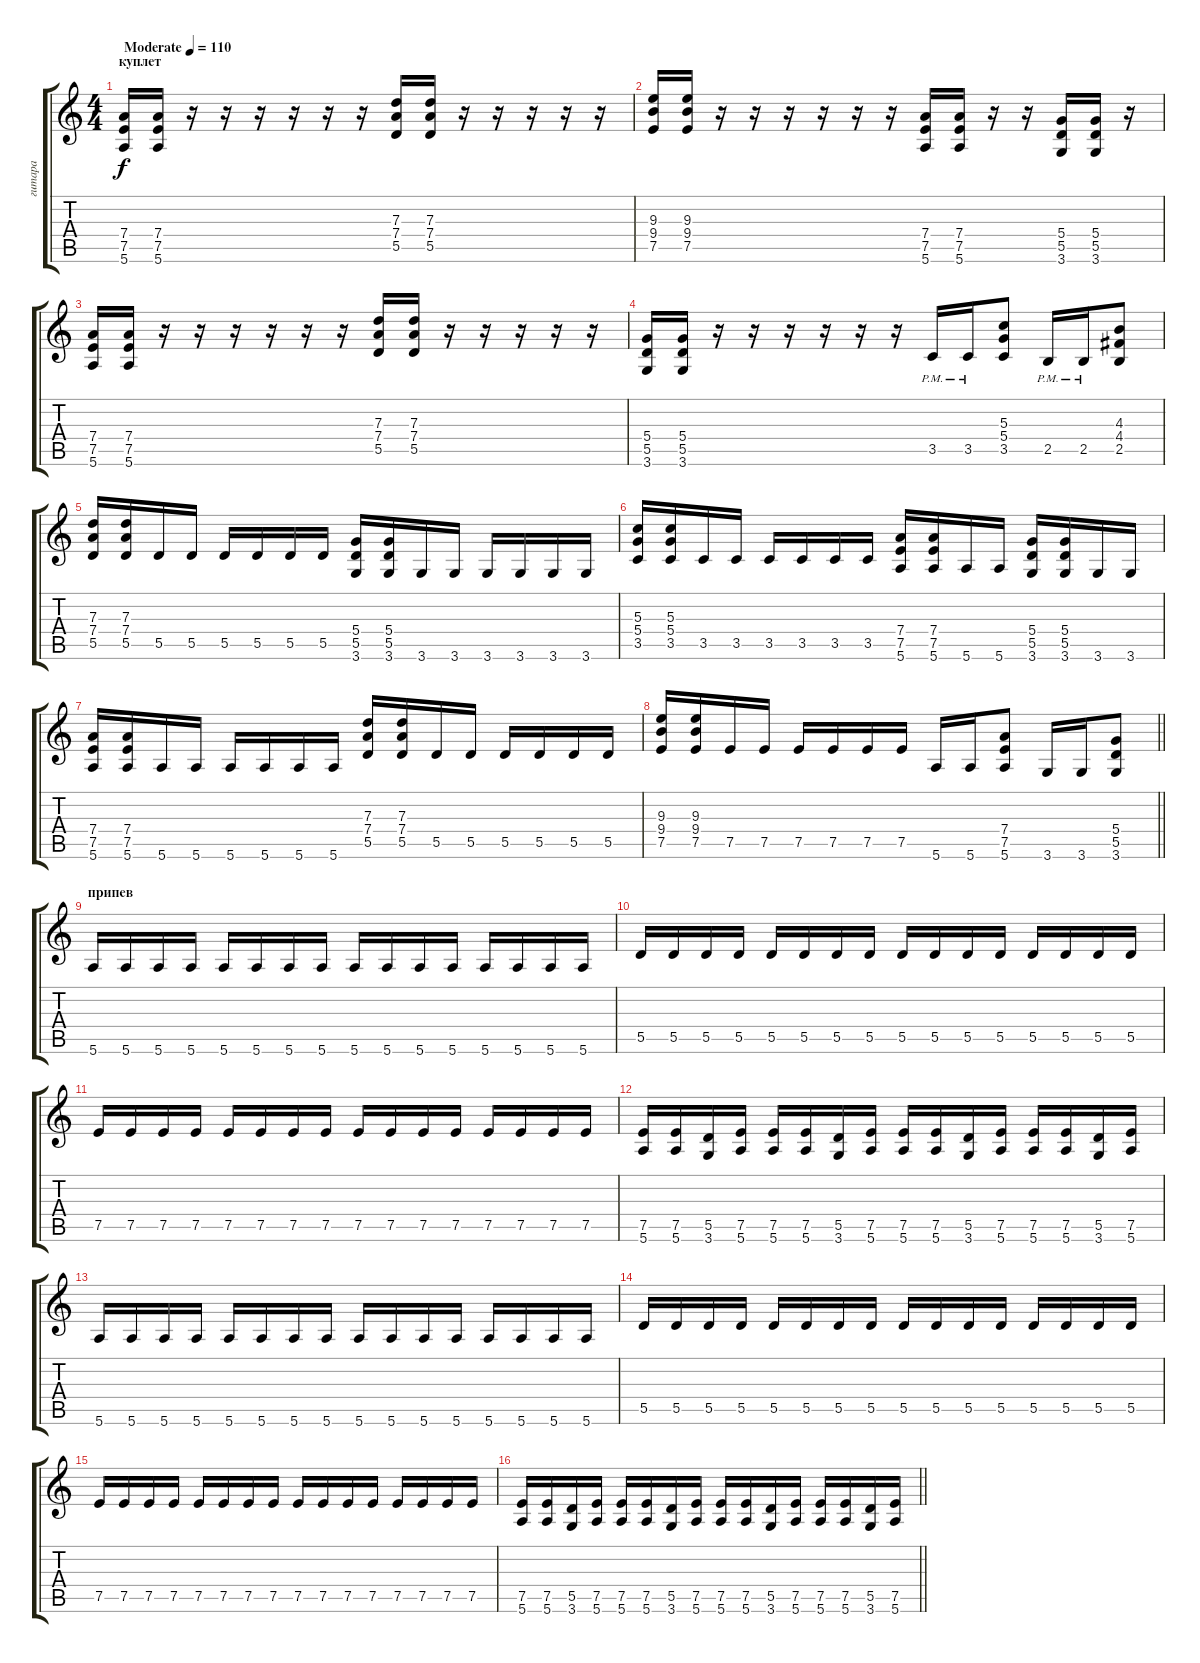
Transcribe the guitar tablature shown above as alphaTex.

\track ("гитара" "гитара") {instrument distortionguitar}
\staff {score tabs}
\tuning (E4 B3 G3 D3 A2 E2) {hide}
\ts (4 4)
\section ("" "куплет")
\tempo (110 "Moderate")
\clef g2
\ks c
(7.4 7.5 5.6).16{dy f instrument distortionguitar} (7.4 7.5 5.6).16 r.16 r.16 r.16 r.16 r.16 r.16 (7.3 7.4 5.5).16 (7.3 7.4 5.5).16 r.16 r.16 r.16 r.16 r.16 |
(9.3 9.4 7.5).16 (9.3 9.4 7.5).16 r.16 r.16 r.16 r.16 r.16 r.16 (7.4 7.5 5.6).16 (7.4 7.5 5.6).16 r.16 r.16 (5.4 5.5 3.6).16 (5.4 5.5 3.6).16 r.16 |
(7.4 7.5 5.6).16 (7.4 7.5 5.6).16 r.16 r.16 r.16 r.16 r.16 r.16 (7.3 7.4 5.5).16 (7.3 7.4 5.5).16 r.16 r.16 r.16 r.16 r.16 |
(5.4 5.5 3.6).16 (5.4 5.5 3.6).16 r.16 r.16 r.16 r.16 r.16 r.16 3.5{pm}.16 3.5{pm}.16 (5.3 5.4 3.5).8 2.5{pm}.16 2.5{pm}.16 (4.3 4.4 2.5).8 |
(7.3 7.4 5.5).16 (7.3 7.4 5.5).16 5.5.16 5.5.16 5.5.16 5.5.16 5.5.16 5.5.16 (5.4 5.5 3.6).16 (5.4 5.5 3.6).16 3.6.16 3.6.16 3.6.16 3.6.16 3.6.16 3.6.16 |
(5.3 5.4 3.5).16 (5.3 5.4 3.5).16 3.5.16 3.5.16 3.5.16 3.5.16 3.5.16 3.5.16 (7.4 7.5 5.6).16 (7.4 7.5 5.6).16 5.6.16 5.6.16 (5.4 5.5 3.6).16 (5.4 5.5 3.6).16 3.6.16 3.6.16 |
(7.4 7.5 5.6).16 (7.4 7.5 5.6).16 5.6.16 5.6.16 5.6.16 5.6.16 5.6.16 5.6.16 (7.3 7.4 5.5).16 (7.3 7.4 5.5).16 5.5.16 5.5.16 5.5.16 5.5.16 5.5.16 5.5.16 |
\barLineRight lightlight
(9.3 9.4 7.5).16 (9.3 9.4 7.5).16 7.5.16 7.5.16 7.5.16 7.5.16 7.5.16 7.5.16 5.6.16 5.6.16 (7.4 7.5 5.6).8 3.6.16 3.6.16 (5.4 5.5 3.6).8 |
\section ("" "припев")
5.6.16 5.6.16 5.6.16 5.6.16 5.6.16 5.6.16 5.6.16 5.6.16 5.6.16 5.6.16 5.6.16 5.6.16 5.6.16 5.6.16 5.6.16 5.6.16 |
5.5.16 5.5.16 5.5.16 5.5.16 5.5.16 5.5.16 5.5.16 5.5.16 5.5.16 5.5.16 5.5.16 5.5.16 5.5.16 5.5.16 5.5.16 5.5.16 |
7.5.16 7.5.16 7.5.16 7.5.16 7.5.16 7.5.16 7.5.16 7.5.16 7.5.16 7.5.16 7.5.16 7.5.16 7.5.16 7.5.16 7.5.16 7.5.16 |
(7.5 5.6).16 (7.5 5.6).16 (5.5 3.6).16 (7.5 5.6).16 (7.5 5.6).16 (7.5 5.6).16 (5.5 3.6).16 (7.5 5.6).16 (7.5 5.6).16 (7.5 5.6).16 (5.5 3.6).16 (7.5 5.6).16 (7.5 5.6).16 (7.5 5.6).16 (5.5 3.6).16 (7.5 5.6).16 |
5.6.16 5.6.16 5.6.16 5.6.16 5.6.16 5.6.16 5.6.16 5.6.16 5.6.16 5.6.16 5.6.16 5.6.16 5.6.16 5.6.16 5.6.16 5.6.16 |
5.5.16 5.5.16 5.5.16 5.5.16 5.5.16 5.5.16 5.5.16 5.5.16 5.5.16 5.5.16 5.5.16 5.5.16 5.5.16 5.5.16 5.5.16 5.5.16 |
7.5.16 7.5.16 7.5.16 7.5.16 7.5.16 7.5.16 7.5.16 7.5.16 7.5.16 7.5.16 7.5.16 7.5.16 7.5.16 7.5.16 7.5.16 7.5.16 |
\barLineRight lightlight
(7.5 5.6).16 (7.5 5.6).16 (5.5 3.6).16 (7.5 5.6).16 (7.5 5.6).16 (7.5 5.6).16 (5.5 3.6).16 (7.5 5.6).16 (7.5 5.6).16 (7.5 5.6).16 (5.5 3.6).16 (7.5 5.6).16 (7.5 5.6).16 (7.5 5.6).16 (5.5 3.6).16 (7.5 5.6).16
